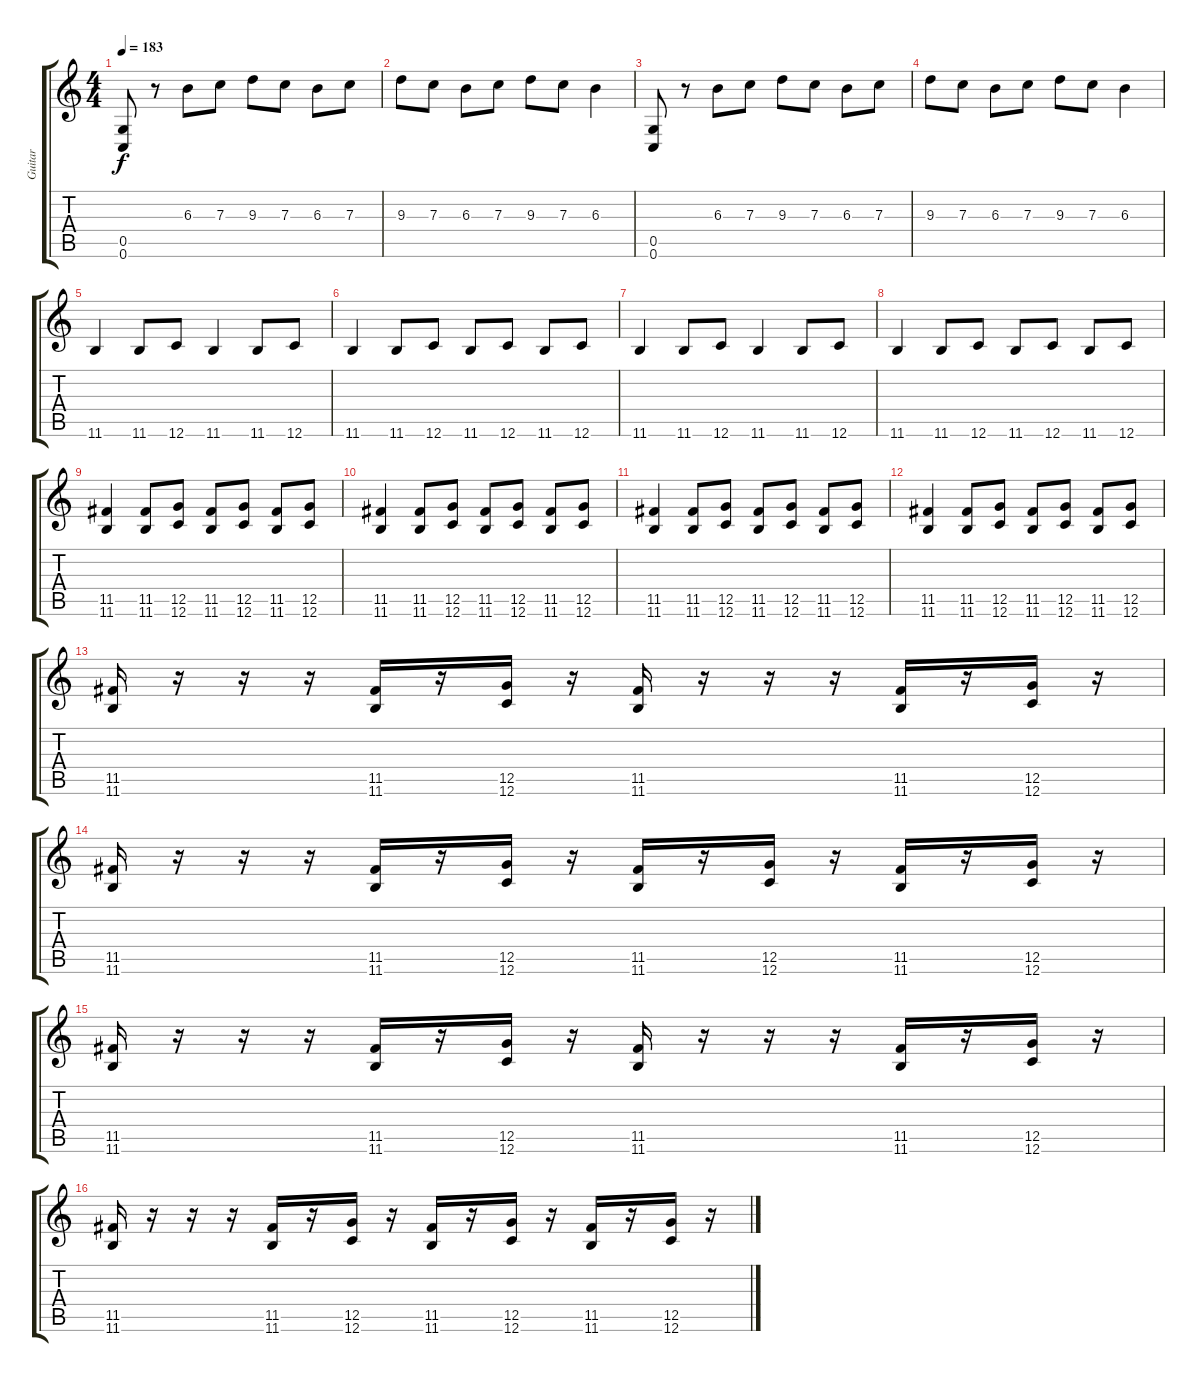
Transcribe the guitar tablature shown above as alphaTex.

\track ("Guitar" "Guitar") {instrument acousticguitarnylon}
\staff {score tabs}
\tuning (D4 A3 F3 C3 G2 C2) {hide}
\ts (4 4)
\tempo 183
\clef g2
\ks c
(0.5 0.6).8{dy f} r.8{instrument electricguitarmuted} 6.3.8 7.3.8 9.3.8 7.3.8 6.3.8 7.3.8 |
9.3.8 7.3.8 6.3.8 7.3.8 9.3.8 7.3.8 6.3.4 |
(0.5 0.6).8 r.8{instrument electricguitarmuted} 6.3.8 7.3.8 9.3.8 7.3.8 6.3.8 7.3.8 |
9.3.8 7.3.8 6.3.8 7.3.8 9.3.8 7.3.8 6.3.4 |
11.6.4 11.6.8 12.6.8 11.6.4 11.6.8 12.6.8 |
11.6.4 11.6.8 12.6.8 11.6.8 12.6.8 11.6.8 12.6.8 |
11.6.4 11.6.8 12.6.8 11.6.4 11.6.8 12.6.8 |
11.6.4 11.6.8 12.6.8 11.6.8 12.6.8 11.6.8 12.6.8 |
(11.5 11.6).4{instrument overdrivenguitar} (11.5 11.6).8 (12.5 12.6).8 (11.5 11.6).8 (12.5 12.6).8 (11.5 11.6).8 (12.5 12.6).8 |
(11.5 11.6).4 (11.5 11.6).8 (12.5 12.6).8 (11.5 11.6).8 (12.5 12.6).8 (11.5 11.6).8 (12.5 12.6).8 |
(11.5 11.6).4{instrument overdrivenguitar} (11.5 11.6).8 (12.5 12.6).8 (11.5 11.6).8 (12.5 12.6).8 (11.5 11.6).8 (12.5 12.6).8 |
(11.5 11.6).4{instrument overdrivenguitar} (11.5 11.6).8 (12.5 12.6).8 (11.5 11.6).8 (12.5 12.6).8 (11.5 11.6).8 (12.5 12.6).8 |
(11.5 11.6).16{instrument distortionguitar} r.16 r.16 r.16 (11.5 11.6).16 r.16 (12.5 12.6).16 r.16 (11.5 11.6).16 r.16 r.16 r.16 (11.5 11.6).16 r.16 (12.5 12.6).16 r.16 |
(11.5 11.6).16 r.16 r.16 r.16 (11.5 11.6).16 r.16 (12.5 12.6).16 r.16 (11.5 11.6).16 r.16 (12.5 12.6).16 r.16 (11.5 11.6).16 r.16 (12.5 12.6).16 r.16 |
(11.5 11.6).16 r.16 r.16 r.16 (11.5 11.6).16 r.16 (12.5 12.6).16 r.16 (11.5 11.6).16 r.16 r.16 r.16 (11.5 11.6).16 r.16 (12.5 12.6).16 r.16 |
(11.5 11.6).16 r.16 r.16 r.16 (11.5 11.6).16 r.16 (12.5 12.6).16 r.16 (11.5 11.6).16 r.16 (12.5 12.6).16 r.16 (11.5 11.6).16 r.16 (12.5 12.6).16 r.16
